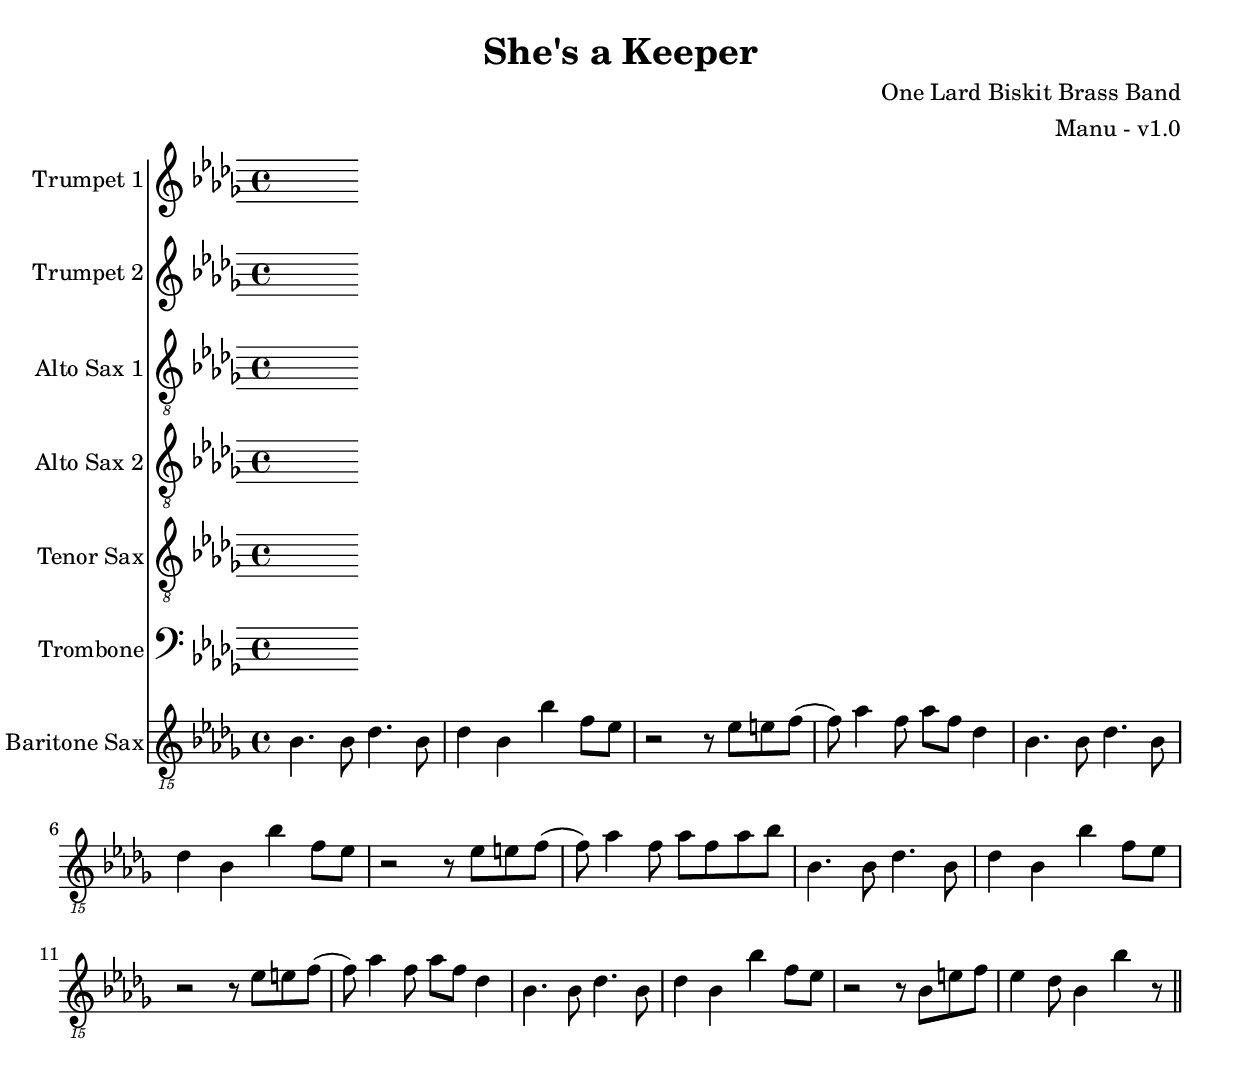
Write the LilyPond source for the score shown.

\version "2.18.2"

global = {
  \key bes \minor
  \time 4/4
}

trumpetBbOne = \relative c'' {
  \global
}

trumpetBbTwo = \relative c'' {
  \global
}

altoSaxOne = \relative c'' {
  \global
}

altoSaxTwo = \relative c'' {
  \global
}

tenorSax = \relative c' {
  \global
}

trombone = \relative c {
  \global
}

baritoneSax = \relative c {
  \global
  
  % Intro
  bes4. bes8 des4. bes8 | des4 bes bes' f8 ees | r2 r8 ees e f (| f) aes4 f8 aes f des4 |
  bes4. bes8 des4. bes8 | des4 bes bes' f8 ees | r2 r8 ees e f (| f) aes4 f8 aes f aes8 bes |
  bes,4. bes8 des4. bes8 | des4 bes bes' f8 ees | r2 r8 ees e f (| f) aes4 f8 aes f des4 |
  bes4. bes8 des4. bes8 | des4 bes bes' f8 ees | r2 r8 bes e f | ees4 des8 bes4 bes'4 r8 \bar "||"
}

trumpetBbOnePart = \new Staff \with {
  instrumentName = "Trumpet 1"
  midiInstrument = "trumpet"
} \trumpetBbOne

trumpetBbTwoPart = \new Staff \with {
  instrumentName = "Trumpet 2"
  midiInstrument = "trumpet"
} \trumpetBbTwo

altoSaxOnePart = \new Staff \with {
  instrumentName = "Alto Sax 1"
  midiInstrument = "alto sax"
} { \clef "treble_8" \altoSaxOne }

altoSaxTwoPart = \new Staff \with {
  instrumentName = "Alto Sax 2"
  midiInstrument = "alto sax"
} { \clef "treble_8" \altoSaxTwo }

tenorSaxPart = \new Staff \with {
  instrumentName = "Tenor Sax"
  midiInstrument = "tenor sax"
} { \clef "treble_8" \tenorSax }

trombonePart = \new Staff \with {
  instrumentName = "Trombone"
  midiInstrument = "trombone"
} { \clef bass \trombone }

baritoneSaxPart = \new Staff \with {
  instrumentName = "Baritone Sax"
  midiInstrument = "baritone sax"
} { \clef "treble_15" \baritoneSax }

\book {
  \paper {
    print-all-headers = ##t
  }

  \score {
    \header {
      title = "She's a Keeper"
      composer = "One Lard Biskit Brass Band"
      arranger = "Manu - v1.0"
    }

    <<
      \trumpetBbOnePart
      \trumpetBbTwoPart
      \altoSaxOnePart
      \altoSaxTwoPart
      \tenorSaxPart
      \trombonePart
      \baritoneSaxPart
    >>
    \layout { }
    \midi {
      \context {
        \Score
        tempoWholesPerMinute = #(ly:make-moment 208 4)
      }
    }
  }
%{
  \pageBreak

  \score {
    \header {
      title = "Funky Nassau"
      composer = "Magicaboola Brass Band"
      arranger = "Manu - v1.0"
    }
    <<
      \transpose c d \trumpetBbOnePart
    >>
  }

  \pageBreak

  \score {
    \header {
      title = "Funky Nassau"
      composer = "Magicaboola Brass Band"
      arranger = "Manu - v1.0"
    }
    <<
      \transpose c d \trumpetBbTwoPart
    >>
  }

  \pageBreak

  \score {
    \header {
      title = "Funky Nassau"
      composer = "Magicaboola Brass Band"
      arranger = "Manu - v1.0"
    }
    <<
      \transpose c a, \altoSaxOnePart
    >>
  }

  \pageBreak

  \score {
    \header {
      title = "Funky Nassau"
      composer = "Magicaboola Brass Band"
      arranger = "Manu - v1.0"
    }
    <<
      \transpose c a, \altoSaxTwoPart
    >>
  }

  \pageBreak

  \score {
    \header {
      title = "Funky Nassau"
      composer = "Magicaboola Brass Band"
      arranger = "Manu - v1.0"
    }
    <<
      \transpose c d \tenorSaxPart
    >>
  }

  \pageBreak

  \score {
    \header {
      title = "Funky Nassau"
      composer = "Magicaboola Brass Band"
      arranger = "Manu - v1.0"
    }
    <<
      \trombonePart
    >>
  }

  \pageBreak

  \score {
    \header {
      title = "Funky Nassau"
      composer = "Magicaboola Brass Band"
      arranger = "Manu - v1.0"
    }
    <<
      \transpose c a, \baritoneSaxPart
    >>
  }
%}
}

